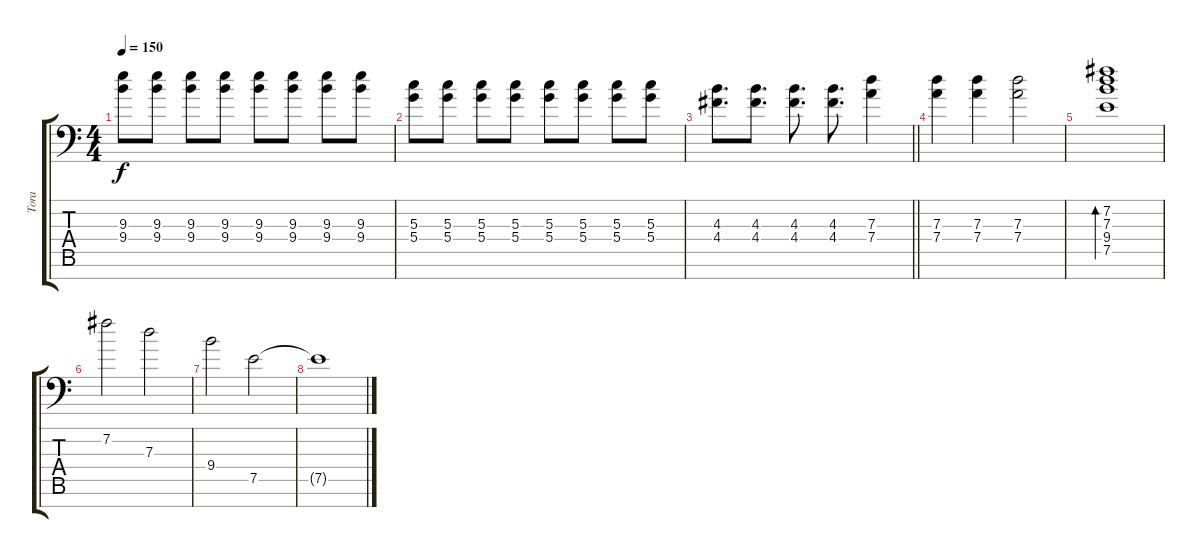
\track ("Tora" "Tora") {instrument distortionguitar}
\staff {score tabs}
\tuning (E4 B3 G3 D3 A2 E2 A1) {hide}
\ts (4 4)
\tempo 150
\clef f4
\ks c
(9.3 9.4).8{dy f} (9.3 9.4).8 (9.3 9.4).8 (9.3 9.4).8 (9.3 9.4).8 (9.3 9.4).8 (9.3 9.4).8 (9.3 9.4).8 |
(5.3 5.4).8 (5.3 5.4).8 (5.3 5.4).8 (5.3 5.4).8 (5.3 5.4).8 (5.3 5.4).8 (5.3 5.4).8 (5.3 5.4).8 |
\barLineRight lightlight
(4.3 4.4).8{d} (4.3 4.4).8{d} (4.3 4.4).8{d} (4.3 4.4).8{d} (7.3 7.4).4 |
(7.3 7.4).4 (7.3 7.4).4 (7.3 7.4).2 |
(7.2 7.3 9.4 7.5).1{bd 480} |
7.2.2 7.3.2 |
9.4.2 7.5.2 |
7.5{t}.1
